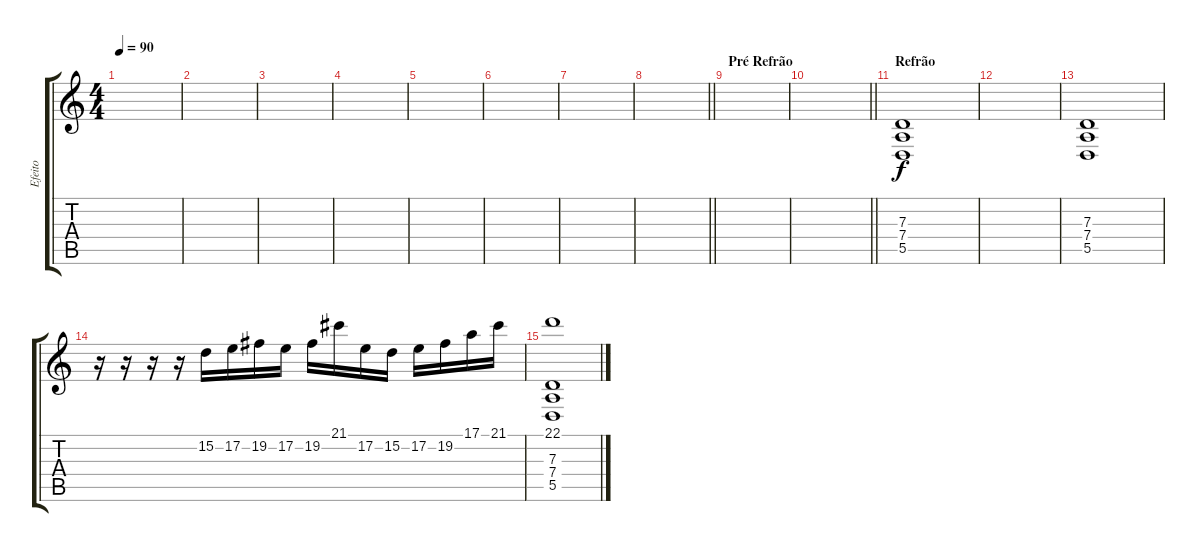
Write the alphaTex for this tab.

\track ("Efeito" "Efeito") {instrument recorder}
\staff {score tabs}
\tuning (E4 B3 G3 D3 A2 E2) {hide}
\ts (4 4)
\tempo 90
\clef g2
\ks c
|
|
|
|
|
|
|
\barLineRight lightlight
|
\section ("" "Pré Refrão")
|
\barLineRight lightlight
|
\section ("" "Refrão")
(7.3 7.4 5.5).1 |
|
(7.3 7.4 5.5).1 |
r.16 r.16 r.16 r.16 15.2.16 17.2.16 19.2.16 17.2.16 19.2.16 21.1.16 17.2.16 15.2.16 17.2.16 19.2.16 17.1.16 21.1.16 |
(22.1 7.3 7.4 5.5).1
